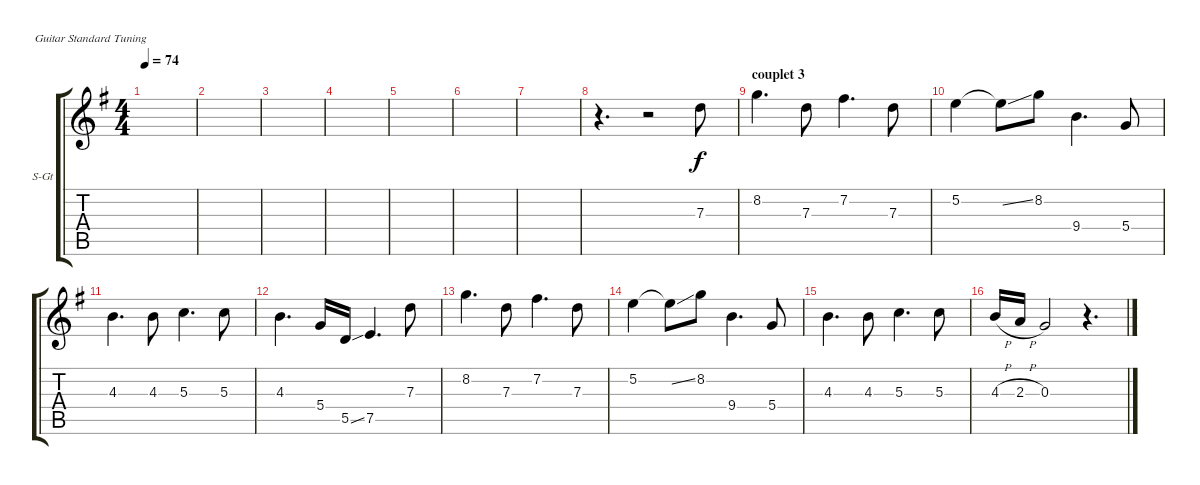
\defaultSystemsLayout 4
\bracketExtendMode groupsimilarinstruments
\firstSystemTrackNameOrientation horizontal
\otherSystemsTrackNameOrientation horizontal
\track ("Steel Guitar 2" "S-Gt") {instrument acousticguitarsteel}
\staff {score tabs}
\tuning (E4 B3 G3 D3 A2 E2)
\ts (4 4)
\tempo 74
\clef g2
\scale
0.333333
\ks g
|
\scale
0.333333 |
\scale
0.333333 |
\scale
0.333333 |
\scale
0.333333 |
\scale
0.333333 |
\scale
0.333333 |
\scale
0.333333 r.4{d} r.2 7.3.8 |
\section ("" "couplet 3")
\scale
0.333333 8.2.4{d} 7.3.8 7.2.4{d} 7.3.8 |
\scale
0.333333 5.2.4 5.2{ss t}.8 8.2.8 9.4.4{d} 5.4.8 |
\scale
0.333333 4.3.4{d} 4.3.8 5.3.4{d} 5.3.8 |
\scale
0.333333 4.3.4{d} 5.4.16 5.5{ss}.16 7.5.4{d} 7.3.8 |
\scale
0.333333 8.2.4{d} 7.3.8 7.2.4{d} 7.3.8 |
\scale
0.333333 5.2.4 5.2{ss t}.8 8.2.8 9.4.4{d} 5.4.8 |
\scale
0.333333 4.3.4{d} 4.3.8 5.3.4{d} 5.3.8 |
\scale
0.333333 4.3{h}.16 2.3{h}.16 0.3.2 r.4{d}
